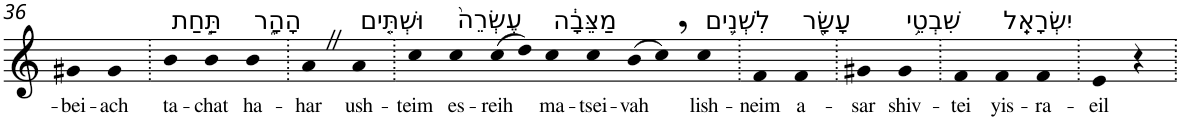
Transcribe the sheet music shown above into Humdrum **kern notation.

**kern	**text
*part1	*part1
*staff1	*staff1
*I"Piano	*
*I'Pno	*
!!LO:PB:g=z
*clefG2	*
*k[]	*
=36	=36
!	!LO:LY:b
4g#X	-bei-
!	!LO:LY:b
4g#	-ach
=37.	=37.
!LO:TX:a:t=תַּ֣חַת	!
!	!LO:LY:b
4b	ta-
!	!LO:LY:b
4b	-chat
!LO:TX:a:t=הָהָ֑ר	!
!	!LO:LY:b
4b	ha-
=38.	=38.
!	!LO:LY:b
4aZ	-har
!LO:TX:a:t=וּשְׁתֵּ֤ים	!
!	!LO:LY:b
4a	ush-
=39.	=39.
!	!LO:LY:b
4cc	-teim
!LO:TX:a:t=עֶשְׂרֵה֙	!
!	!LO:LY:b
4cc	es-
!	!LO:LY:b
(>8cc	-reih
8dd)	.
!LO:TX:a:t=מַצֵּבָ֔ה	!
!	!LO:LY:b
4cc	ma-
!	!LO:LY:b
4cc	-tsei-
!	!LO:LY:b
(>8b	-vah
8cc,)	.
!LO:TX:a:t=לִשְׁנֵ֥ים	!
!	!LO:LY:b
4cc	lish-
=40.	=40.
!	!LO:LY:b
4f	-neim
!LO:TX:a:t=עָשָׂ֖ר	!
!	!LO:LY:b
4f	a-
=41.	=41.
!	!LO:LY:b
4g#X	-sar
!LO:TX:a:t=שִׁבְטֵ֥י	!
!	!LO:LY:b
4g#	shiv-
=42.	=42.
!	!LO:LY:b
4f	-tei
!LO:TX:a:t=יִשְׂרָאֵֽל	!
!	!LO:LY:b
4f	yis-
!	!LO:LY:b
4f	-ra-
=43.	=43.
!	!LO:LY:b
4e	-eil
4r	.
=.	=.
*-	*-
